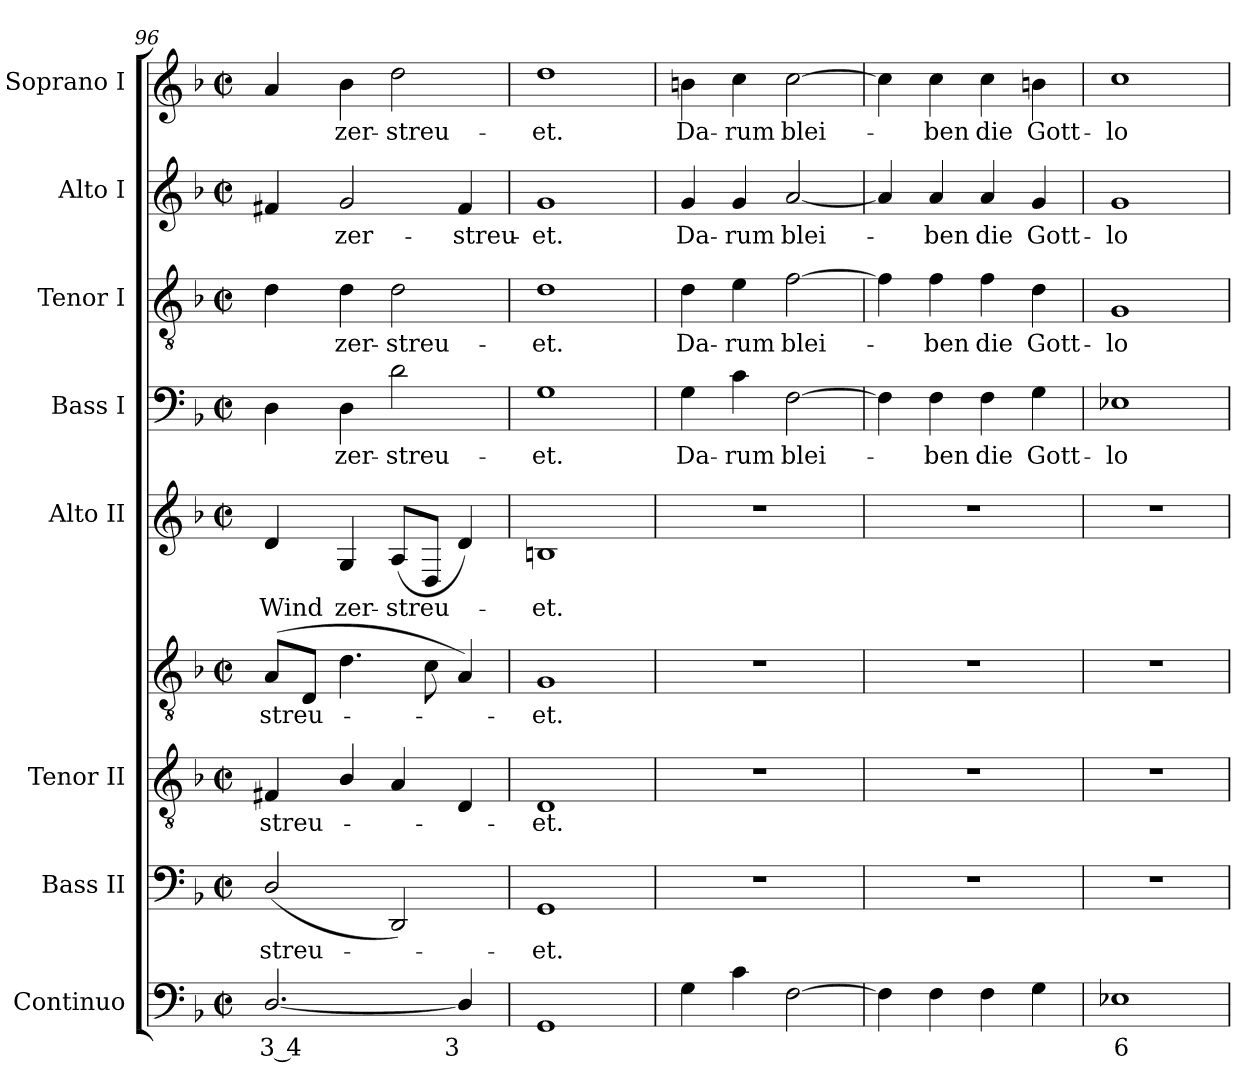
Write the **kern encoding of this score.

**kern	**text	**kern	**text	**kern	**text	**kern	**text	**kern	**text	**kern	**text	**kern	**text	**kern	**text	**kern	**text
*part8	*part8	*part7	*part7	*part6	*part6	*part6	*part6	*part5	*part5	*part4	*part4	*part3	*part3	*part2	*part2	*part1	*part1
*staff9	*staff9	*staff8	*staff8	*staff7	*staff7	*staff6	*staff6	*staff5	*staff5	*staff4	*staff4	*staff3	*staff3	*staff2	*staff2	*staff1	*staff1
*I"Continuo	*	*I"Bass II	*	*I"Tenor II	*	*	*	*I"Alto II	*	*I"Bass I	*	*I"Tenor I	*	*I"Alto I	*	*I"Soprano I	*
*	*	*I'B	*	*I'T	*	*	*	*I'A	*	*I'B	*	*I'T	*	*I'A	*	*I'S	*
!!LO:LB:g=z
*clefF4	*	*clefF4	*	*clefGv2	*	*clefGv2	*	*clefG2	*	*clefF4	*	*clefGv2	*	*clefG2	*	*clefG2	*
*k[b-]	*	*k[b-]	*	*k[b-]	*	*k[b-]	*	*k[b-]	*	*k[b-]	*	*k[b-]	*	*k[b-]	*	*k[b-]	*
*F:	*	*F:	*	*F:	*	*F:	*	*F:	*	*F:	*	*F:	*	*F:	*	*F:	*
*M2/2	*	*M2/2	*	*M2/2	*	*M2/2	*	*M2/2	*	*M2/2	*	*M2/2	*	*M2/2	*	*M2/2	*
*met(c|)	*	*met(c|)	*	*met(c|)	*	*met(c|)	*	*met(c|)	*	*met(c|)	*	*met(c|)	*	*met(c|)	*	*met(c|)	*
=96	=96	=96	=96	=96	=96	=96	=96	=96	=96	=96	=96	=96	=96	=96	=96	=96	=96
!	!LO:LY:b	!	!LO:LY:b	!	!LO:LY:b	!	!LO:LY:b	!	!LO:LY:b	!	!	!	!	!	!	!	!
[2.D/	3 4	(<2D/	-streu-	4F#X	streu-	(>8AL	-streu-	4d	Wind	4D	.	4d	.	4f#X	.	4a	.
.	.	.	.	.	.	8DJ	.	.	.	.	.	.	.	.	.	.	.
!	!	!	!	!	!	!	!	!	!LO:LY:b	!	!LO:LY:b	!	!LO:LY:b	!	!LO:LY:b	!	!LO:LY:b
.	.	.	.	4B-/	.	4.d	.	4G	zer-	4D	zer-	4d	zer-	2g	zer-	4b-	zer-
!	!	!	!	!	!	!	!	!	!LO:LY:b	!	!LO:LY:b	!	!LO:LY:b	!	!	!	!LO:LY:b
.	.	2DD)	.	4A	.	.	.	(>8AL	-streu-	2d	-streu-	2d	-streu-	.	.	2dd	-streu-
.	.	.	.	.	.	8c	.	8DJ	.	.	.	.	.	.	.	.	.
!	!LO:LY:b	!	!	!	!	!	!	!	!	!	!	!	!	!	!LO:LY:b	!	!
4D/]	3	.	.	4D	.	4A)	.	4d)	.	.	.	.	.	4f#	-streu-	.	.
=97	=97	=97	=97	=97	=97	=97	=97	=97	=97	=97	=97	=97	=97	=97	=97	=97	=97
!	!	!	!LO:LY:b	!	!LO:LY:b	!	!LO:LY:b	!	!LO:LY:b	!	!LO:LY:b	!	!LO:LY:b	!	!LO:LY:b	!	!LO:LY:b
1GG	.	1GG	et.	1D	et.	1G	et.	1Bn	et.	1G	-et.	1d	-et.	1g	-et.	1dd	-et.
=98	=98	=98	=98	=98	=98	=98	=98	=98	=98	=98	=98	=98	=98	=98	=98	=98	=98
!	!	!	!	!	!	!	!	!	!	!	!LO:LY:b	!	!LO:LY:b	!	!LO:LY:b	!	!LO:LY:b
4G	.	1r	.	1r	.	1r	.	1r	.	4G	Da-	4d	Da-	4g	Da-	4bn	Da-
!	!	!	!	!	!	!	!	!	!	!	!LO:LY:b	!	!LO:LY:b	!	!LO:LY:b	!	!LO:LY:b
4c	.	.	.	.	.	.	.	.	.	4c	-rum	4e	-rum	4g	-rum	4cc	-rum
!	!	!	!	!	!	!	!	!	!	!	!LO:LY:b	!	!LO:LY:b	!	!LO:LY:b	!	!LO:LY:b
[2F	.	.	.	.	.	.	.	.	.	[2F	blei-	[2f	blei-	[2a	blei-	[2cc	blei-
=99	=99	=99	=99	=99	=99	=99	=99	=99	=99	=99	=99	=99	=99	=99	=99	=99	=99
4F]	.	1r	.	1r	.	1r	.	1r	.	4F]	.	4f]	.	4a]	.	4cc]	.
!	!	!	!	!	!	!	!	!	!	!	!LO:LY:b	!	!LO:LY:b	!	!LO:LY:b	!	!LO:LY:b
4F	.	.	.	.	.	.	.	.	.	4F	ben	4f	ben	4a	ben	4cc	ben
!	!	!	!	!	!	!	!	!	!	!	!LO:LY:b	!	!LO:LY:b	!	!LO:LY:b	!	!LO:LY:b
4F	.	.	.	.	.	.	.	.	.	4F	die	4f	die	4a	die	4cc	die
!	!	!	!	!	!	!	!	!	!	!	!LO:LY:b	!	!LO:LY:b	!	!LO:LY:b	!	!LO:LY:b
4G	.	.	.	.	.	.	.	.	.	4G	Gott-	4d	Gott-	4g	Gott-	4bn	Gott-
=100	=100	=100	=100	=100	=100	=100	=100	=100	=100	=100	=100	=100	=100	=100	=100	=100	=100
!	!LO:LY:b	!	!	!	!	!	!	!	!	!	!LO:LY:b	!	!LO:LY:b	!	!LO:LY:b	!	!LO:LY:b
1E-X	6	1r	.	1r	.	1r	.	1r	.	1E-X	-lo-	1G	-lo-	1g	-lo-	1cc	-lo-
=	=	=	=	=	=	=	=	=	=	=	=	=	=	=	=	=	=
*-	*-	*-	*-	*-	*-	*-	*-	*-	*-	*-	*-	*-	*-	*-	*-	*-	*-
